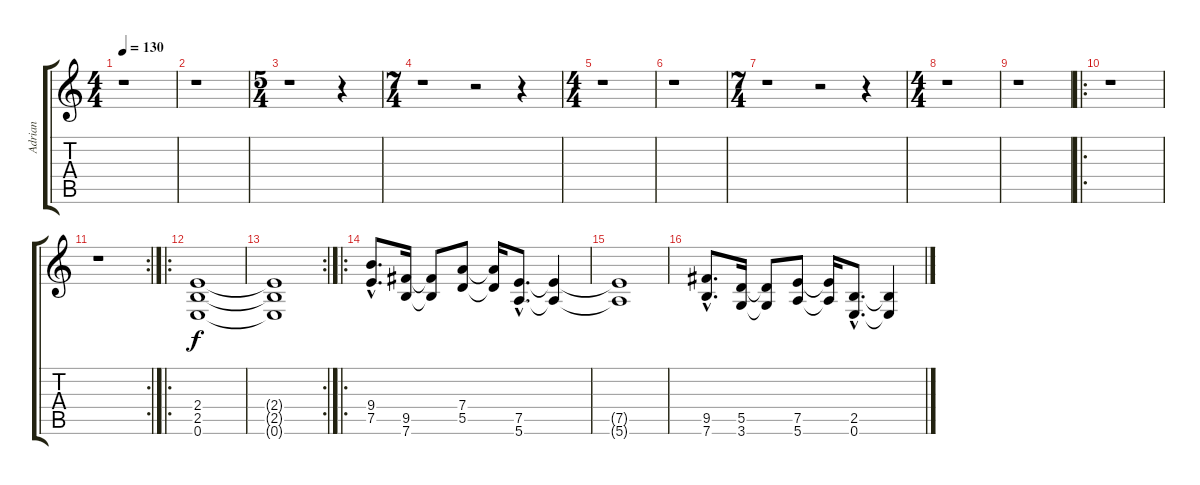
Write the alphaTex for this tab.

\track ("Adrian" "Adrian") {instrument distortionguitar}
\staff {score tabs}
\tuning (E4 B3 G3 D3 A2 E2) {hide}
\ts (4 4)
\tempo 130
\clef g2
\ks c
r.1{dy f instrument distortionguitar} |
r.1 |
\ts (5 4)
r.1 r.4 |
\ts (7 4)
r.1 r.2 r.4 |
\ts (4 4)
r.1 |
r.1 |
\ts (7 4)
r.1 r.2 r.4 |
\ts (4 4)
r.1 |
r.1 |
\ro
r.1 |
\rc 2
r.1 |
\ro
(2.4 2.5 0.6).1 |
\rc 2
(2.4{t} 2.5{t} 0.6{t}).1 |
\ro
(9.4{hac} 7.5{hac}).8{d} (9.5 7.6).16 (9.5{t} 7.6{t}).8 (7.4 5.5).8 (7.4{t} 5.5{t}).16 (7.5{hac} 5.6{hac}).8{d} (7.5{t} 5.6{t}).4 |
(7.5{t} 5.6{t}).1 |
(9.5{hac} 7.6{hac}).8{d} (5.5 3.6).16 (5.5{t} 3.6{t}).8 (7.5 5.6).8 (7.5{t} 5.6{t}).16 (2.5{hac} 0.6{hac}).8{d} (2.5{t} 0.6{t}).4
